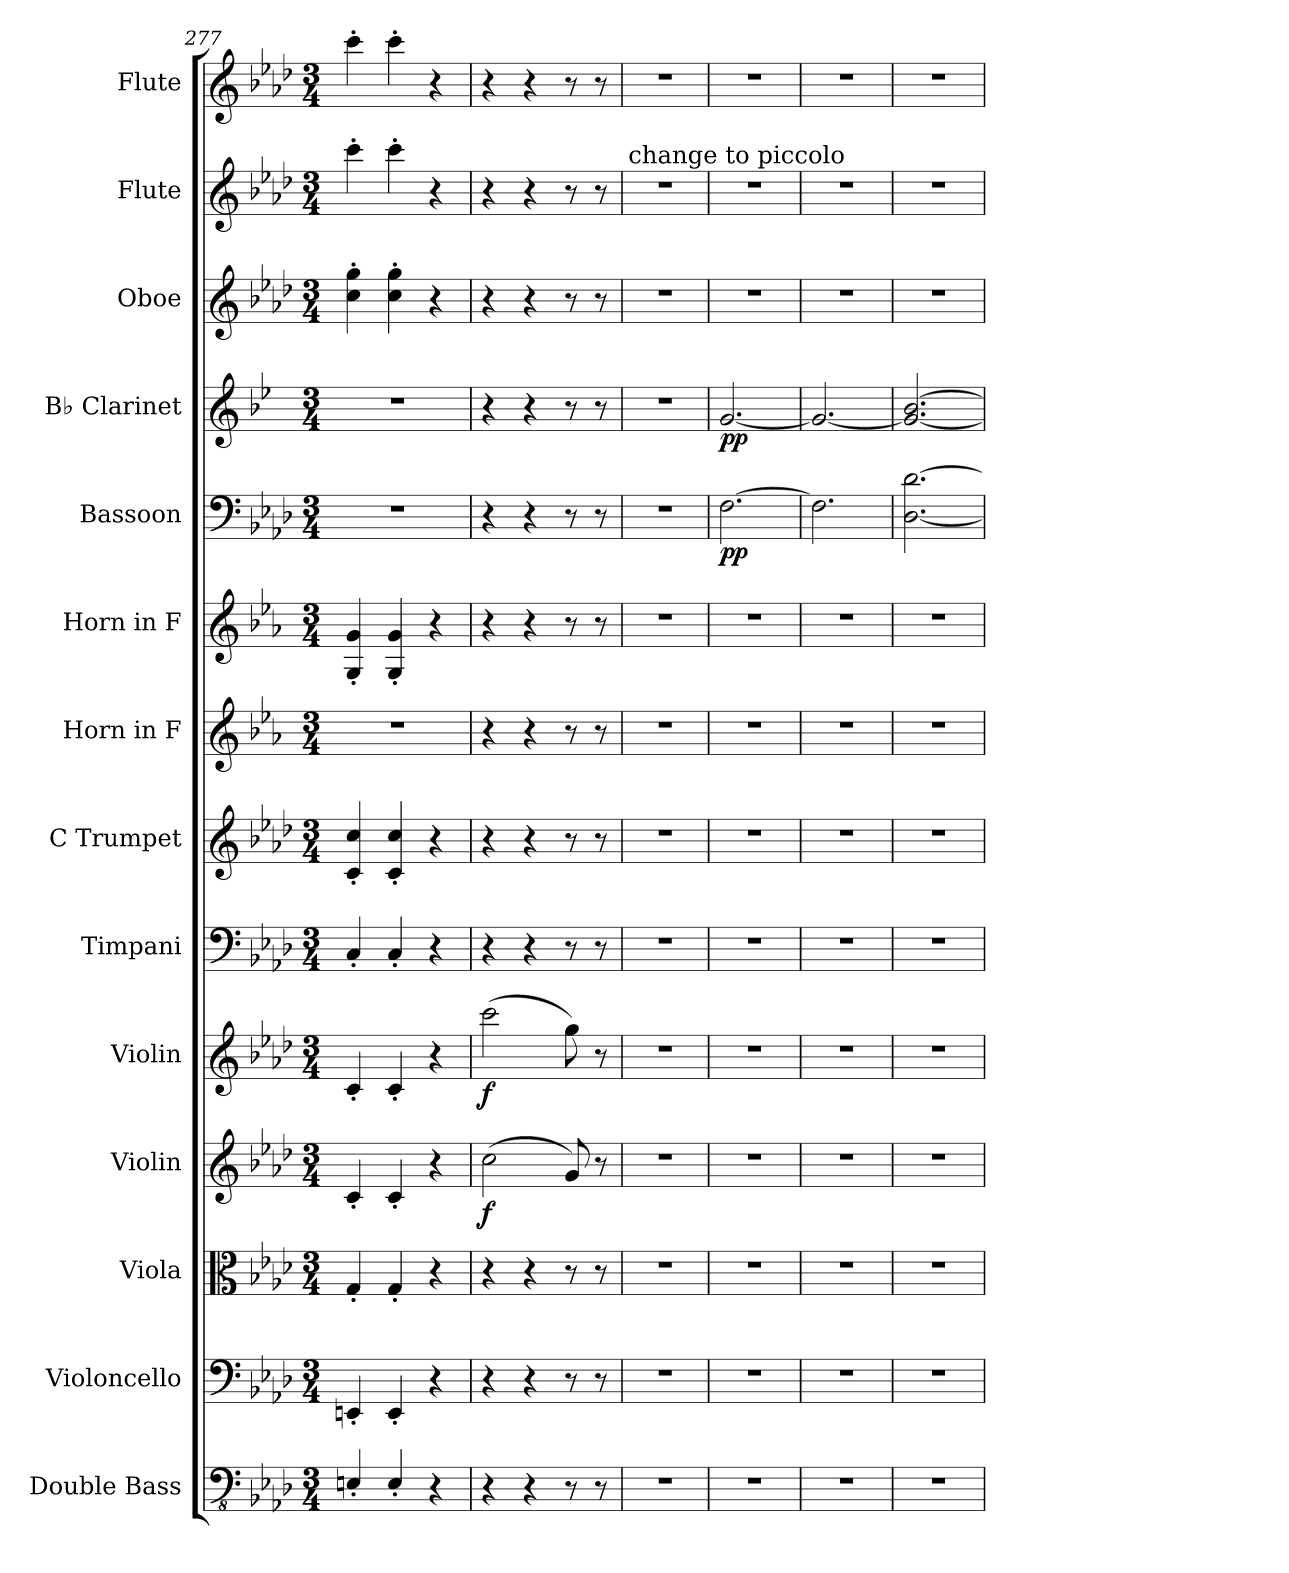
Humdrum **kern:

**kern	**kern	**kern	**kern	**dynam	**kern	**dynam	**kern	**kern	**kern	**kern	**kern	**dynam	**kern	**dynam	**kern	**kern	**kern
*part14	*part13	*part12	*part11	*part11	*part10	*part10	*part9	*part8	*part7	*part6	*part5	*part5	*part4	*part4	*part3	*part2	*part1
*staff14	*staff13	*staff12	*staff11	*staff11	*staff10	*staff10	*staff9	*staff8	*staff7	*staff6	*staff5	*staff5	*staff4	*staff4	*staff3	*staff2	*staff1
*I"Double Bass	*I"Violoncello	*I"Viola	*I"Violin	*	*I"Violin	*	*I"Timpani	*I"C Trumpet	*I"Horn in F	*I"Horn in F	*I"Bassoon	*	*I"B♭ Clarinet	*	*I"Oboe	*I"Flute	*I"Flute
*I'Db.	*I'Vc.	*I'Vla.	*I'Vln.	*	*I'Vln.	*	*I'Timp.	*I'C Tpt.	*	*	*I'Bsn.	*	*I'B♭ Cl.	*	*I'Ob.	*I'Fl.	*I'Fl.
!!LO:PB:g=z
*clefFv4	*clefF4	*clefC3	*clefG2	*	*clefG2	*	*clefF4	*clefG2	*clefG2	*clefG2	*clefF4	*	*clefG2	*	*clefG2	*clefG2	*clefG2
*ITrd7c12	*	*	*	*	*	*	*	*	*ITrd4c7	*ITrd4c7	*	*	*ITrd1c2	*	*	*	*
*k[b-e-a-d-]	*k[b-e-a-d-]	*k[b-e-a-d-]	*k[b-e-a-d-]	*	*k[b-e-a-d-]	*	*k[b-e-a-d-]	*k[b-e-a-d-]	*k[b-e-a-d-]	*k[b-e-a-d-]	*k[b-e-a-d-]	*	*k[b-e-a-d-]	*	*k[b-e-a-d-]	*k[b-e-a-d-]	*k[b-e-a-d-]
*M3/4	*M3/4	*M3/4	*M3/4	*	*M3/4	*	*M3/4	*M3/4	*M3/4	*M3/4	*M3/4	*	*M3/4	*	*M3/4	*M3/4	*M3/4
=277	=277	=277	=277	=277	=277	=277	=277	=277	=277	=277	=277	=277	=277	=277	=277	=277	=277
4EEEn'/	4EEn'/	4G'/	4c'/	.	4c'/	.	4C'/	4c/' 4cc/'	2.r	4C/' 4c/'	2.r	.	2.r	.	4cc\' 4gg\'	4ccc'\	4ccc'\
4EEE'/	4EE'/	4G'/	4c'/	.	4c'/	.	4C'/	4c/' 4cc/'	.	4C/' 4c/'	.	.	.	.	4cc\' 4gg\'	4ccc'\	4ccc'\
4r	4r	4r	4r	.	4r	.	4r	4r	.	4r	.	.	.	.	4r	4r	4r
=278	=278	=278	=278	=278	=278	=278	=278	=278	=278	=278	=278	=278	=278	=278	=278	=278	=278
*	*	*	*	*	*	*	*	*	*	*	*	*	*	*	*	*	*MM120
!	!	!	!	!LO:DY:b	!	!LO:DY:b	!	!	!	!	!	!	!	!	!	!	!
4r	4r	4r	(2cc\	f	(2ccc\	f	4r	4r	4r	4r	4r	.	4r	.	4r	4r	4r
4r	4r	4r	.	.	.	.	4r	4r	4r	4r	4r	.	4r	.	4r	4r	4r
8r	8r	8r	8g/)	.	8gg\)	.	8r	8r	8r	8r	8r	.	8r	.	8r	8r	8r
8r	8r	8r	8r	.	8r	.	8r	8r	8r	8r	8r	.	8r	.	8r	8r	8r
=279	=279	=279	=279	=279	=279	=279	=279	=279	=279	=279	=279	=279	=279	=279	=279	=279	=279
!	!	!	!	!	!	!	!	!	!	!	!	!	!	!	!	!LO:TX:a:t=change to piccolo	!
2.r	2.r	2.r	2.r	.	2.r	.	2.r	2.r	2.r	2.r	2.r	.	2.r	.	2.r	2.r	2.r
=280	=280	=280	=280	=280	=280	=280	=280	=280	=280	=280	=280	=280	=280	=280	=280	=280	=280
!	!	!	!	!	!	!	!	!	!	!	!	!LO:DY:b	!	!LO:DY:b	!	!	!
2.r	2.r	2.r	2.r	.	2.r	.	2.r	2.r	2.r	2.r	[2.F\	pp	[2.f/	pp	2.r	2.r	2.r
=281	=281	=281	=281	=281	=281	=281	=281	=281	=281	=281	=281	=281	=281	=281	=281	=281	=281
2.r	2.r	2.r	2.r	.	2.r	.	2.r	2.r	2.r	2.r	2.F\]	.	2.f/_	.	2.r	2.r	2.r
=282	=282	=282	=282	=282	=282	=282	=282	=282	=282	=282	=282	=282	=282	=282	=282	=282	=282
2.r	2.r	2.r	2.r	.	2.r	.	2.r	2.r	2.r	2.r	[2.D-\ [2.d-\	.	2.f/_ [2.a-/	.	2.r	2.r	2.r
=	=	=	=	=	=	=	=	=	=	=	=	=	=	=	=	=	=
*-	*-	*-	*-	*-	*-	*-	*-	*-	*-	*-	*-	*-	*-	*-	*-	*-	*-
